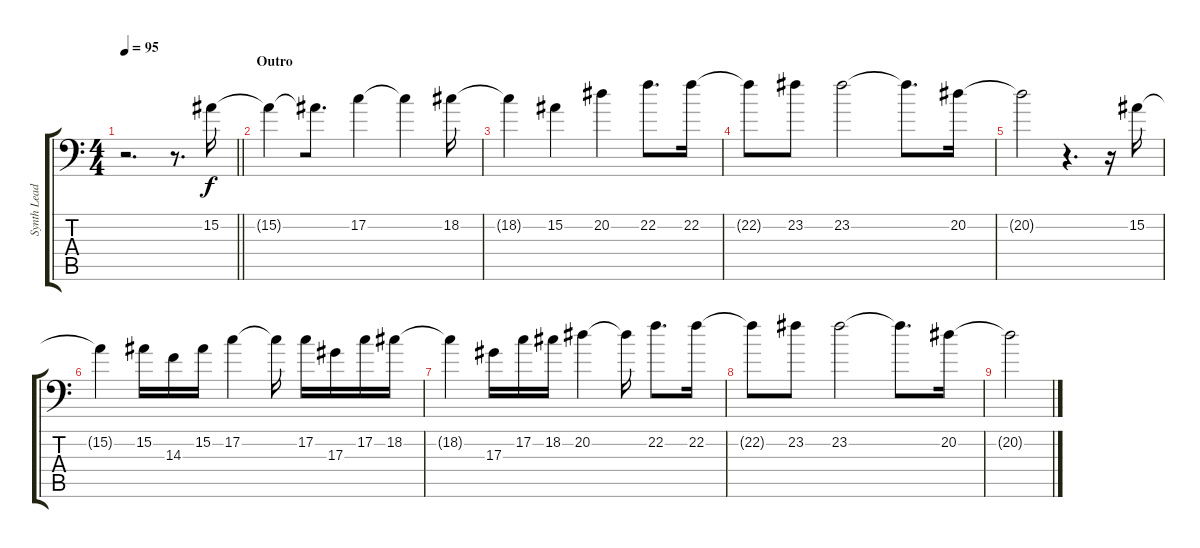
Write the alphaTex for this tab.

\track ("Synth Lead" "Synth Lead") {instrument lead1square}
\staff {score tabs}
\tuning (C4 G3 Eb3 Bb2 F2 Bb1) {hide}
\ts (4 4)
\tempo 95
\clef f4
\barLineRight lightlight
\ks c
r.2{d dy f} r.8{d} 15.2.16 |
\section ("" "Outro")
15.2{t}.4{beam merge} 15.2{t}.8{d} 17.2.4 17.2{t}.4 18.2.16 |
18.2{t}.4 15.2.4{beam merge} 20.2.4 22.2.8{d beam merge} 22.2.16 |
22.2{t}.8{beam merge} 23.2.8 23.2.2{beam merge} 23.2{t}.8{d} 20.2.16 |
20.2{t}.2 r.4{d beam merge} r.16 15.2.16 |
15.2{t}.4 15.2.16 14.3.16 15.2.16 17.2.4 17.2{t}.16 17.2.16 17.3.16 17.2.16 18.2.16 |
18.2{t}.4 17.3.16 17.2.16 18.2.16 20.2.4 20.2{t}.16 22.2.8{d} 22.2.16 |
22.2{t}.8 23.2.8 23.2.2 23.2{t}.8{d} 20.2.16 |
20.2{t}.2
